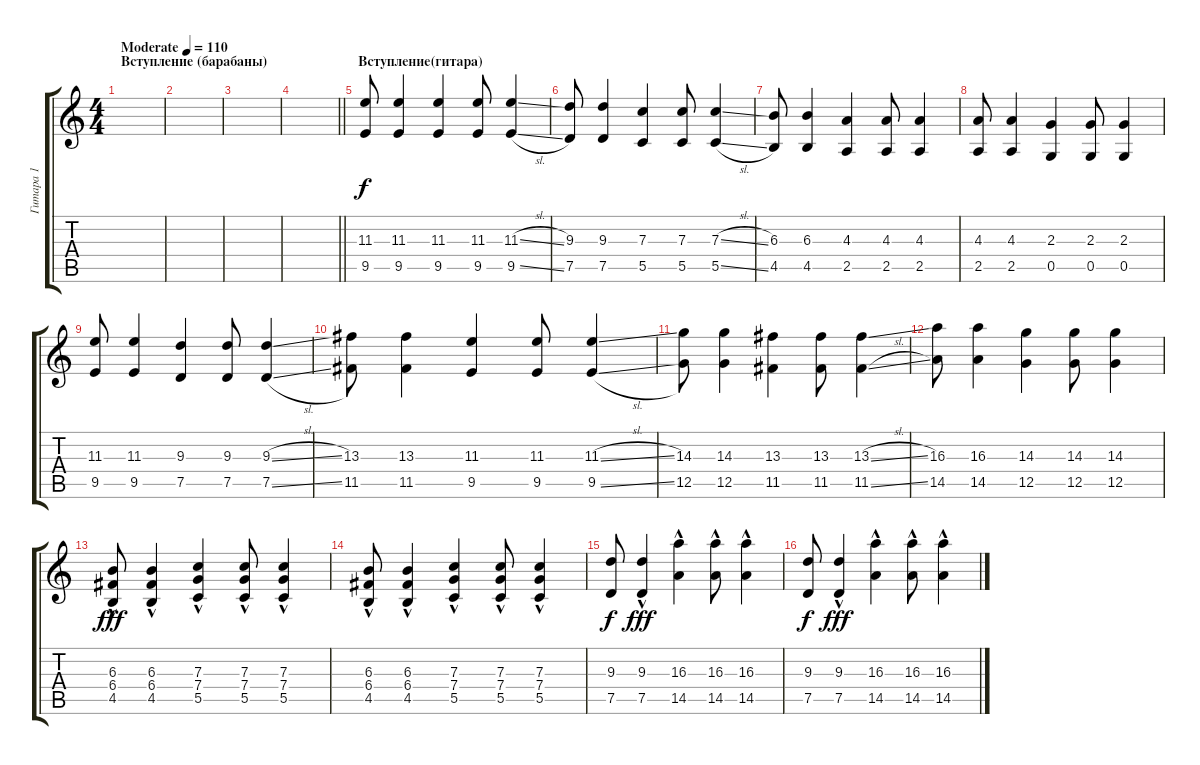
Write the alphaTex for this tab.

\track ("Гитара 1" "Гитара 1") {instrument distortionguitar}
\staff {score tabs}
\tuning (D4 A3 F3 C3 G2 D2) {hide}
\ts (4 4)
\section ("" "Вступление (барабаны)")
\tempo (110 "Moderate")
\clef g2
\ks c
|
|
|
\barLineRight lightlight
|
\section ("" "Вступление(гитара)")
(11.3 9.5).8 (11.3 9.5).4 (11.3 9.5).4 (11.3 9.5).8 (11.3{sl} 9.5{sl}).4 |
(9.3 7.5).8 (9.3 7.5).4 (7.3 5.5).4 (7.3 5.5).8 (7.3{sl} 5.5{sl}).4 |
(6.3 4.5).8 (6.3 4.5).4 (4.3 2.5).4 (4.3 2.5).8 (4.3 2.5).4 |
(4.3 2.5).8 (4.3 2.5).4 (2.3 0.5).4 (2.3 0.5).8 (2.3 0.5).4 |
(11.3 9.5).8 (11.3 9.5).4 (9.3 7.5).4 (9.3 7.5).8 (9.3{sl} 7.5{sl}).4 |
(13.3 11.5).8 (13.3 11.5).4 (11.3 9.5).4 (11.3 9.5).8 (11.3{sl} 9.5{sl}).4 |
(14.3 12.5).8 (14.3 12.5).4 (13.3 11.5).4 (13.3 11.5).8 (13.3{sl} 11.5{sl}).4 |
(16.3 14.5).8 (16.3 14.5).4 (14.3 12.5).4 (14.3 12.5).8 (14.3 12.5).4 |
(6.3 6.4 4.5{hac}).8{dy fff} (6.3 6.4 4.5{hac}).4 (7.3 7.4 5.5{hac}).4 (7.3 7.4 5.5{hac}).8 (7.3 7.4 5.5{hac}).4 |
(6.3 6.4 4.5{hac}).8 (6.3 6.4 4.5{hac}).4 (7.3 7.4 5.5{hac}).4 (7.3 7.4 5.5{hac}).8 (7.3 7.4 5.5{hac}).4 |
(9.3 7.5).8{dy f} (9.3 7.5{hac}).4{dy fff} (16.3 14.5{hac}).4 (16.3 14.5{hac}).8 (16.3 14.5{hac}).4 |
(9.3 7.5).8{dy f} (9.3 7.5{hac}).4{dy fff} (16.3 14.5{hac}).4 (16.3 14.5{hac}).8 (16.3 14.5{hac}).4
